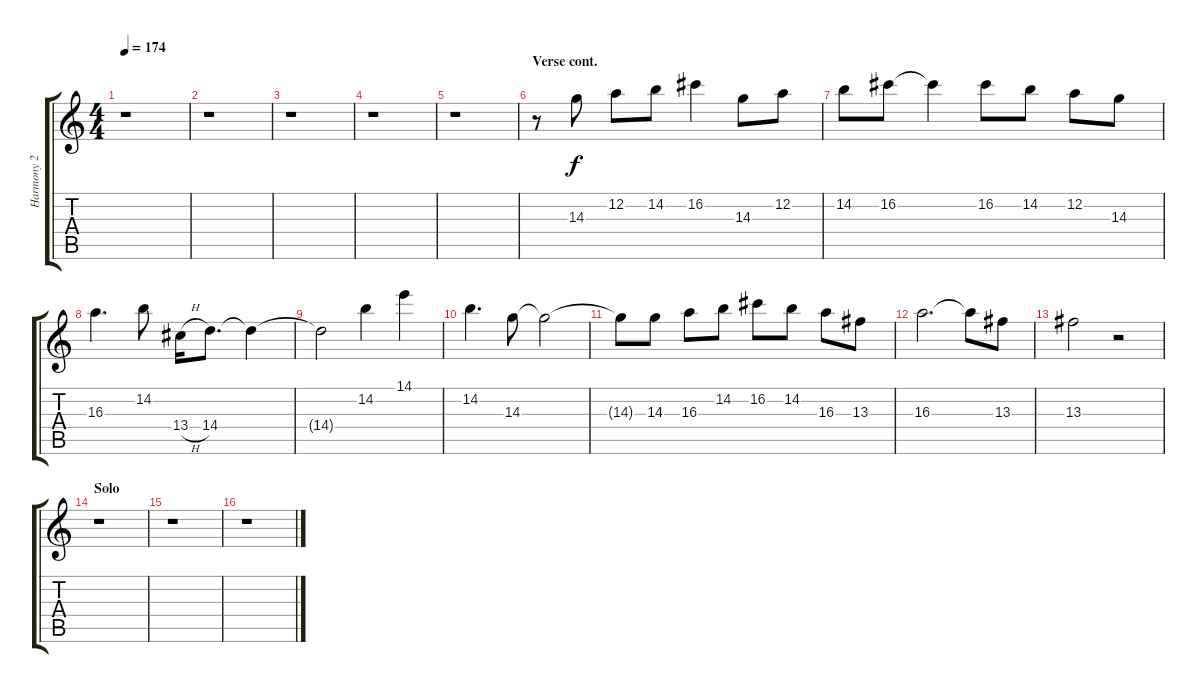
\track ("Harmony 2" "Harmony 2") {instrument overdrivenguitar}
\staff {score tabs}
\tuning (D4 A3 F3 C3 G2 C2) {hide}
\ts (4 4)
\tempo 174
\clef g2
\ks aminor
r.1{dy f} |
r.1 |
r.1 |
r.1 |
r.1 |
\section ("" "Verse cont.")
r.8 14.3.8 12.2.8 14.2.8 16.2.4 14.3.8 12.2.8 |
14.2.8 16.2.8 16.2{t}.4 16.2.8 14.2.8 12.2.8 14.3.8 |
16.3.4{d} 14.2.8 13.4{h}.16 14.4.8{d} 14.4{t}.4 |
14.4{t}.2 14.2.4 14.1.4 |
14.2.4{d} 14.3.8 14.3{t}.2 |
14.3{t}.8 14.3.8 16.3.8 14.2.8 16.2.8 14.2.8 16.3.8 13.3.8 |
16.3.2{d} 16.3{t}.8 13.3.8 |
13.3.2 r.2 |
\section ("" "Solo")
r.1 |
r.1 |
r.1
